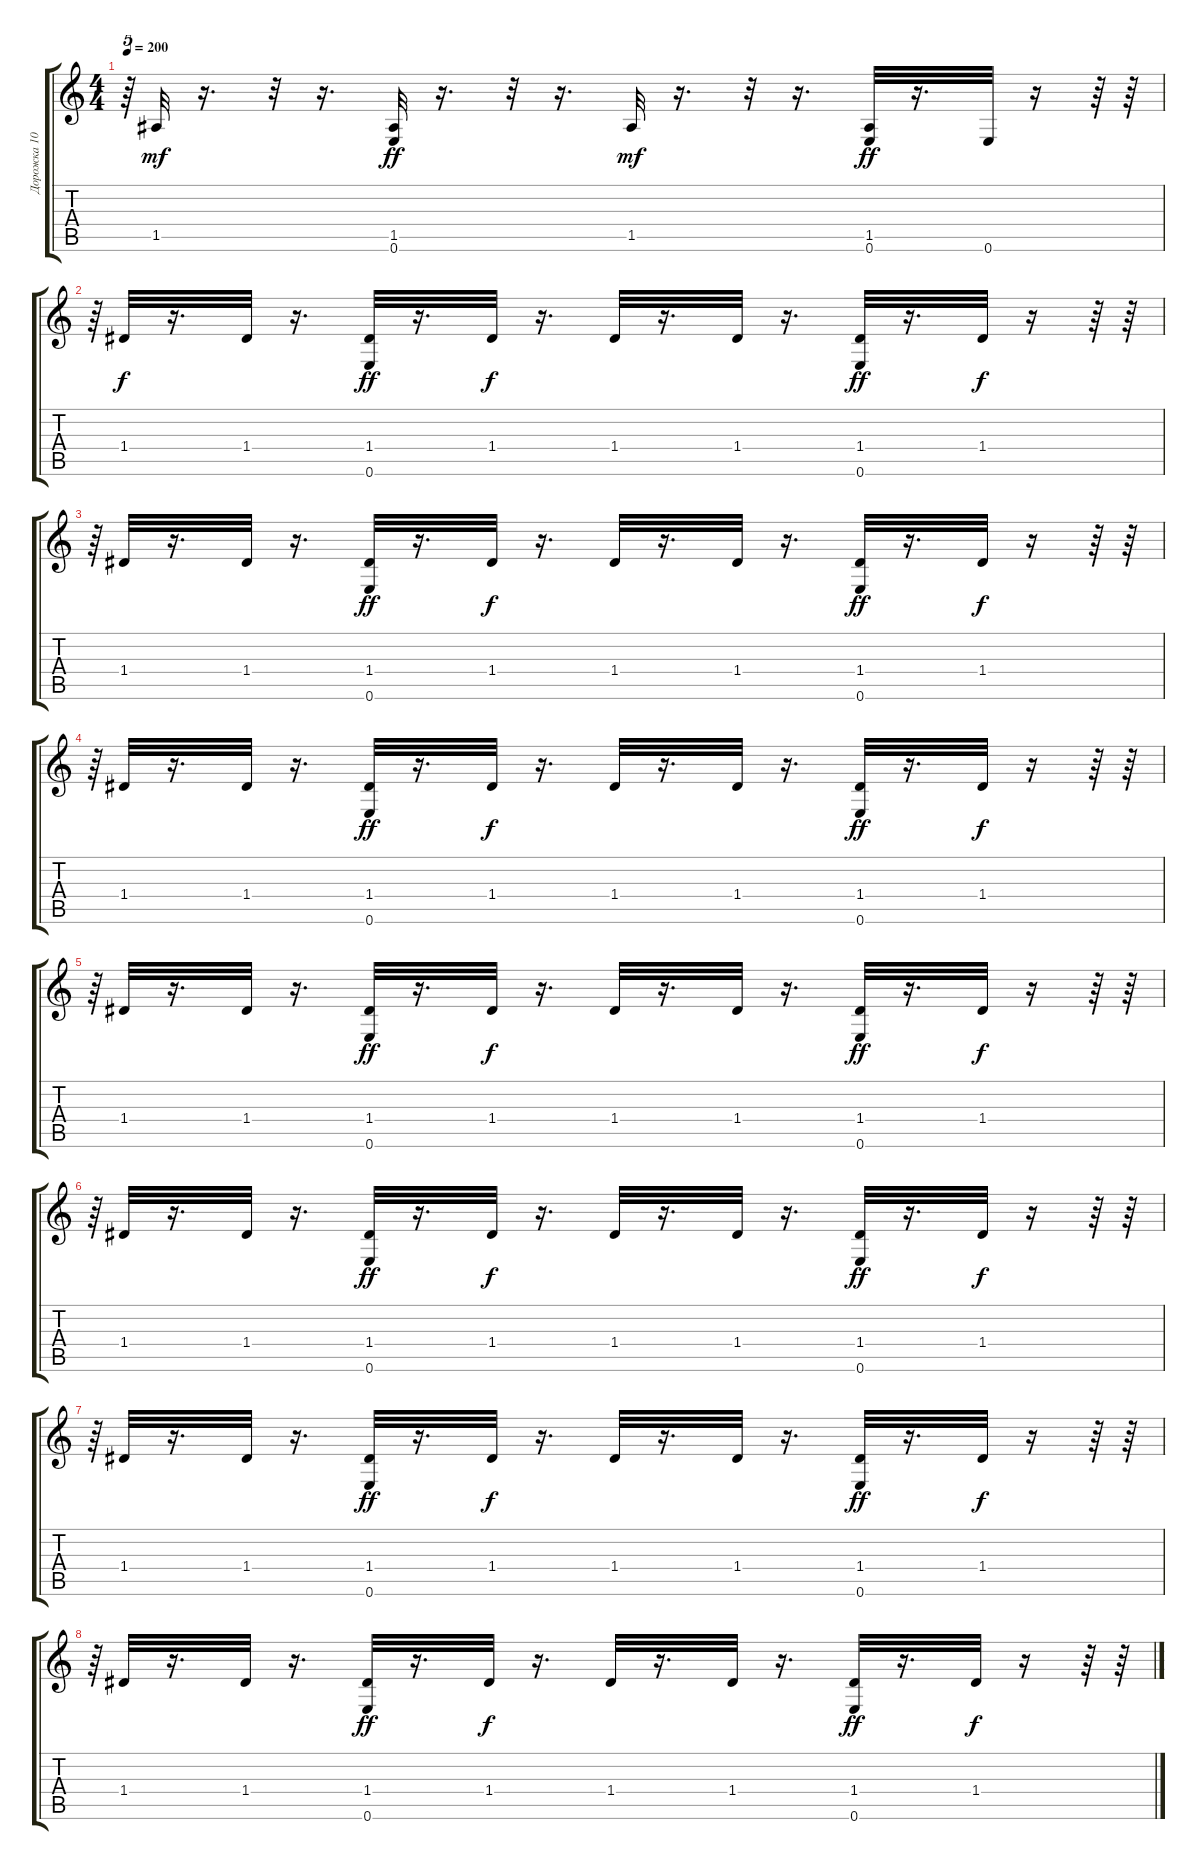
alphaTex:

\track ("Дорожка 10" "Дорожка 10") {instrument acousticguitarnylon}
\staff {score tabs}
\tuning (E4 B3 G3 D3 A2 E2) {hide}
\ts (4 4)
\tempo 200
\clef g2
\ks c
r.64{tu (5 4) dy ff} 1.5.32{dy mf} r.16{d} r.32 r.16{d} (1.5 0.6).32{dy ff} r.16{d} r.32 r.16{d} 1.5.32{dy mf} r.16{d} r.32 r.16{d} (1.5 0.6).32{dy ff} r.16{d} 0.6.32 r.16 r.64 r.64 |
r.64{tu (5 4)} 1.4.32{dy f} r.16{d} 1.4.32 r.16{d} (1.4 0.6).32{dy ff} r.16{d} 1.4.32{dy f} r.16{d} 1.4.32 r.16{d} 1.4.32 r.16{d} (1.4 0.6).32{dy ff} r.16{d} 1.4.32{dy f} r.16 r.64 r.64 |
r.64{tu (5 4)} 1.4.32 r.16{d} 1.4.32 r.16{d} (1.4 0.6).32{dy ff} r.16{d} 1.4.32{dy f} r.16{d} 1.4.32 r.16{d} 1.4.32 r.16{d} (1.4 0.6).32{dy ff} r.16{d} 1.4.32{dy f} r.16 r.64 r.64 |
r.64{tu (5 4)} 1.4.32 r.16{d} 1.4.32 r.16{d} (1.4 0.6).32{dy ff} r.16{d} 1.4.32{dy f} r.16{d} 1.4.32 r.16{d} 1.4.32 r.16{d} (1.4 0.6).32{dy ff} r.16{d} 1.4.32{dy f} r.16 r.64 r.64 |
r.64{tu (5 4)} 1.4.32 r.16{d} 1.4.32 r.16{d} (1.4 0.6).32{dy ff} r.16{d} 1.4.32{dy f} r.16{d} 1.4.32 r.16{d} 1.4.32 r.16{d} (1.4 0.6).32{dy ff} r.16{d} 1.4.32{dy f} r.16 r.64 r.64 |
r.64{tu (5 4)} 1.4.32 r.16{d} 1.4.32 r.16{d} (1.4 0.6).32{dy ff} r.16{d} 1.4.32{dy f} r.16{d} 1.4.32 r.16{d} 1.4.32 r.16{d} (1.4 0.6).32{dy ff} r.16{d} 1.4.32{dy f} r.16 r.64 r.64 |
r.64{tu (5 4)} 1.4.32 r.16{d} 1.4.32 r.16{d} (1.4 0.6).32{dy ff} r.16{d} 1.4.32{dy f} r.16{d} 1.4.32 r.16{d} 1.4.32 r.16{d} (1.4 0.6).32{dy ff} r.16{d} 1.4.32{dy f} r.16 r.64 r.64 |
r.64{tu (5 4)} 1.4.32 r.16{d} 1.4.32 r.16{d} (1.4 0.6).32{dy ff} r.16{d} 1.4.32{dy f} r.16{d} 1.4.32 r.16{d} 1.4.32 r.16{d} (1.4 0.6).32{dy ff} r.16{d} 1.4.32{dy f} r.16 r.64 r.64
